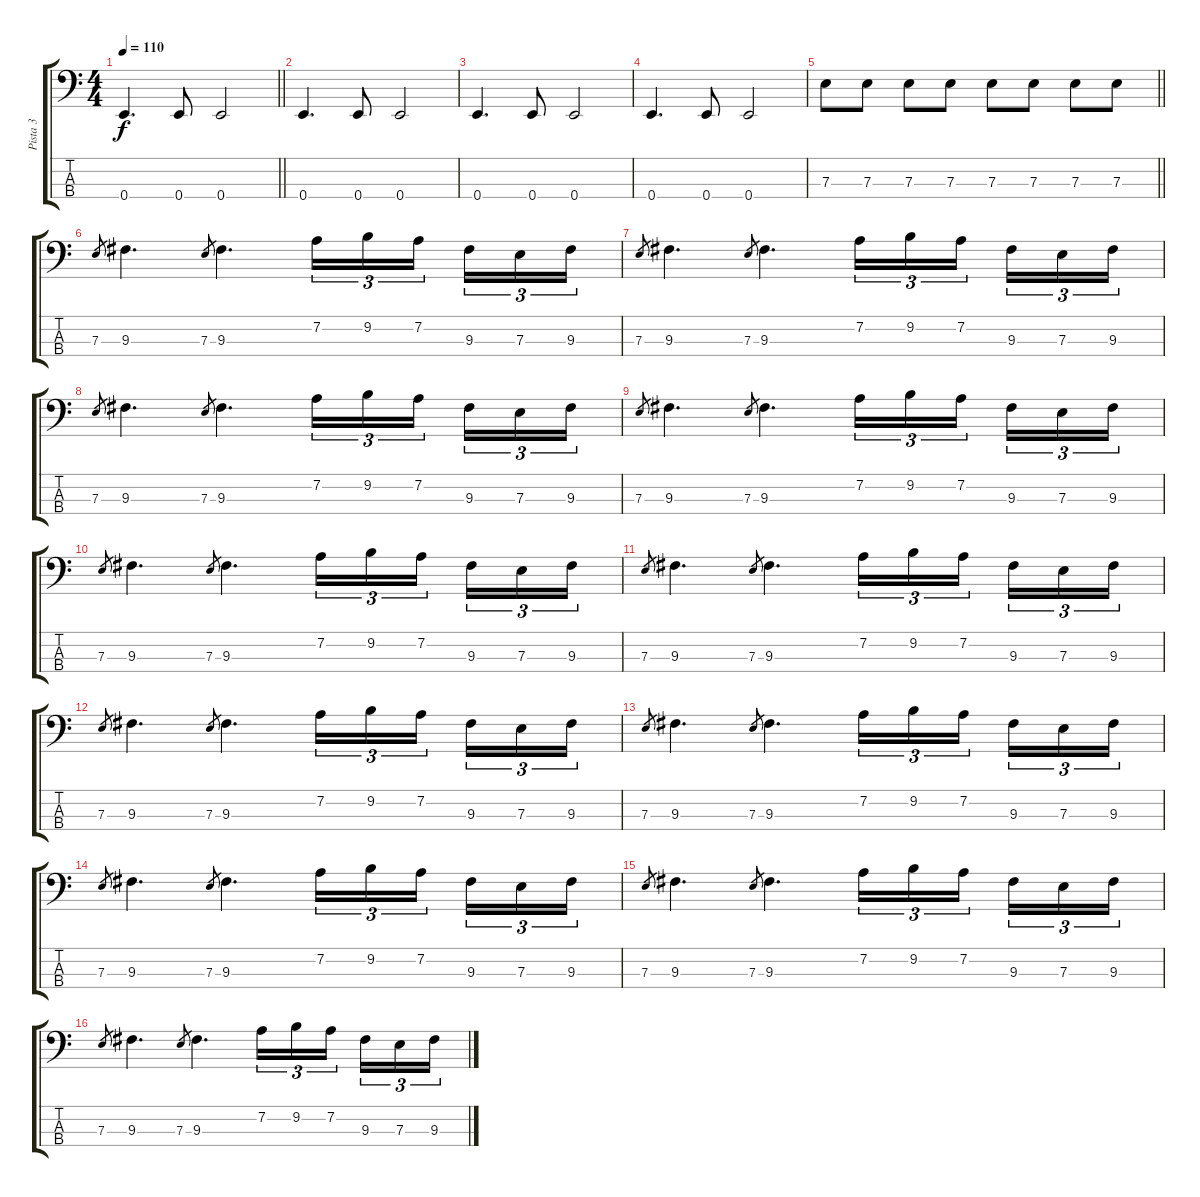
\track ("Pista 3" "Pista 3") {instrument electricbassfinger}
\staff {score tabs}
\tuning (G2 D2 A1 E1) {hide}
\ts (4 4)
\tempo 110
\clef f4
\barLineRight lightlight
\ks c
0.4.4{d dy f} 0.4.8 0.4.2 |
0.4.4{d} 0.4.8 0.4.2 |
0.4.4{d} 0.4.8 0.4.2 |
0.4.4{d} 0.4.8 0.4.2 |
\barLineRight lightlight
7.3.8 7.3.8 7.3.8 7.3.8 7.3.8 7.3.8 7.3.8 7.3.8 |
7.3.8{gr} 9.3.4{d} 7.3.8{gr} 9.3.4{d} 7.2.16{tu (3 2)} 9.2.16{tu (3 2)} 7.2.16{tu (3 2) beam splitsecondary} 9.3.16{tu (3 2)} 7.3.16{tu (3 2)} 9.3.16{tu (3 2)} |
7.3.8{gr} 9.3.4{d} 7.3.8{gr} 9.3.4{d} 7.2.16{tu (3 2)} 9.2.16{tu (3 2)} 7.2.16{tu (3 2) beam splitsecondary} 9.3.16{tu (3 2)} 7.3.16{tu (3 2)} 9.3.16{tu (3 2)} |
7.3.8{gr} 9.3.4{d} 7.3.8{gr} 9.3.4{d} 7.2.16{tu (3 2)} 9.2.16{tu (3 2)} 7.2.16{tu (3 2) beam splitsecondary} 9.3.16{tu (3 2)} 7.3.16{tu (3 2)} 9.3.16{tu (3 2)} |
7.3.8{gr} 9.3.4{d} 7.3.8{gr} 9.3.4{d} 7.2.16{tu (3 2)} 9.2.16{tu (3 2)} 7.2.16{tu (3 2) beam splitsecondary} 9.3.16{tu (3 2)} 7.3.16{tu (3 2)} 9.3.16{tu (3 2)} |
7.3.8{gr} 9.3.4{d} 7.3.8{gr} 9.3.4{d} 7.2.16{tu (3 2)} 9.2.16{tu (3 2)} 7.2.16{tu (3 2) beam splitsecondary} 9.3.16{tu (3 2)} 7.3.16{tu (3 2)} 9.3.16{tu (3 2)} |
7.3.8{gr} 9.3.4{d} 7.3.8{gr} 9.3.4{d} 7.2.16{tu (3 2)} 9.2.16{tu (3 2)} 7.2.16{tu (3 2) beam splitsecondary} 9.3.16{tu (3 2)} 7.3.16{tu (3 2)} 9.3.16{tu (3 2)} |
7.3.8{gr} 9.3.4{d} 7.3.8{gr} 9.3.4{d} 7.2.16{tu (3 2)} 9.2.16{tu (3 2)} 7.2.16{tu (3 2) beam splitsecondary} 9.3.16{tu (3 2)} 7.3.16{tu (3 2)} 9.3.16{tu (3 2)} |
7.3.8{gr} 9.3.4{d} 7.3.8{gr} 9.3.4{d} 7.2.16{tu (3 2)} 9.2.16{tu (3 2)} 7.2.16{tu (3 2) beam splitsecondary} 9.3.16{tu (3 2)} 7.3.16{tu (3 2)} 9.3.16{tu (3 2)} |
7.3.8{gr} 9.3.4{d} 7.3.8{gr} 9.3.4{d} 7.2.16{tu (3 2)} 9.2.16{tu (3 2)} 7.2.16{tu (3 2) beam splitsecondary} 9.3.16{tu (3 2)} 7.3.16{tu (3 2)} 9.3.16{tu (3 2)} |
7.3.8{gr} 9.3.4{d} 7.3.8{gr} 9.3.4{d} 7.2.16{tu (3 2)} 9.2.16{tu (3 2)} 7.2.16{tu (3 2) beam splitsecondary} 9.3.16{tu (3 2)} 7.3.16{tu (3 2)} 9.3.16{tu (3 2)} |
7.3.8{gr} 9.3.4{d} 7.3.8{gr} 9.3.4{d} 7.2.16{tu (3 2)} 9.2.16{tu (3 2)} 7.2.16{tu (3 2) beam splitsecondary} 9.3.16{tu (3 2)} 7.3.16{tu (3 2)} 9.3.16{tu (3 2)}
